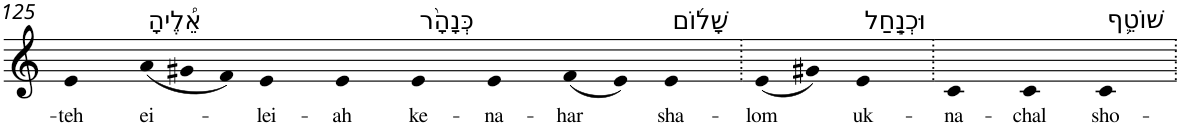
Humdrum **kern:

**kern	**text
*part1	*part1
*staff1	*staff1
*I"Piano	*
*I'Pno	*
!!LO:PB:g=z
*clefG2	*
*k[]	*
=125	=125
!	!LO:LY:b
4e	-teh
!LO:TX:a:t=אֵ֠לֶיהָ	!
!	!LO:LY:b
(12a	ei-
12g#X	.
12f)	.
!	!LO:LY:b
4e	-lei-
!	!LO:LY:b
4e	-ah
!LO:TX:a:t=כְּנָהָ֨ר	!
!	!LO:LY:b
4e	ke-
!	!LO:LY:b
4e	-na-
!	!LO:LY:b
(8f	-har
8e)	.
!LO:TX:a:t=שָׁל֜וֹם	!
!	!LO:LY:b
4e	sha-
=126.	=126.
!	!LO:LY:b
(8e	-lom
8g#X)	.
!LO:TX:a:t=וּכְנַ֧חַל	!
!	!LO:LY:b
4e	uk-
=127.	=127.
!	!LO:LY:b
4c	-na-
!	!LO:LY:b
4c	-chal
!LO:TX:a:t=שׁוֹטֵ֛ף	!
!	!LO:LY:b
4c	sho-
=.	=.
*-	*-
